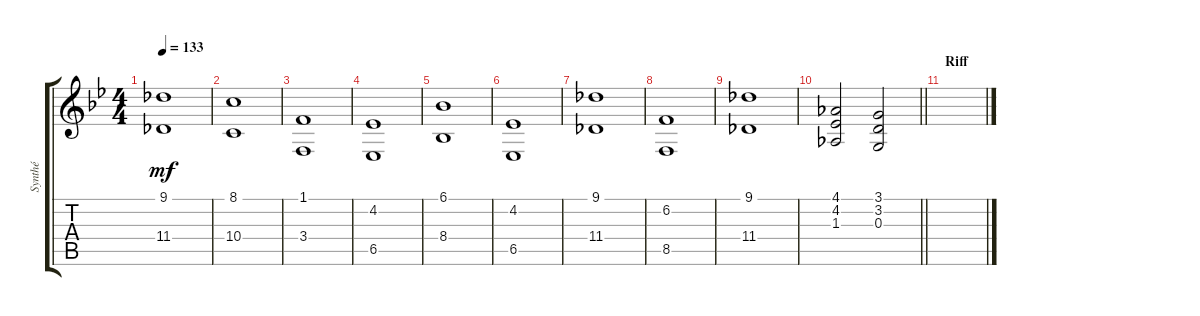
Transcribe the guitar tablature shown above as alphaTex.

\track ("Synthé" "Synthé") {instrument lead7fifths}
\staff {score tabs}
\tuning (E4 B3 G3 D3 A2 E2) {hide}
\ts (4 4)
\tempo 133
\clef g2
\ks bb
(9.1 11.4).1{dy mf} |
(8.1 10.4).1 |
(1.1 3.4).1 |
(4.2 6.5).1 |
(6.1 8.4).1 |
(4.2 6.5).1 |
(9.1 11.4).1 |
(6.2 8.5).1 |
(9.1 11.4).1 |
\barLineRight lightlight
(4.1 4.2 1.3).2 (3.1 3.2 0.3).2 |
\section ("" "Riff")
